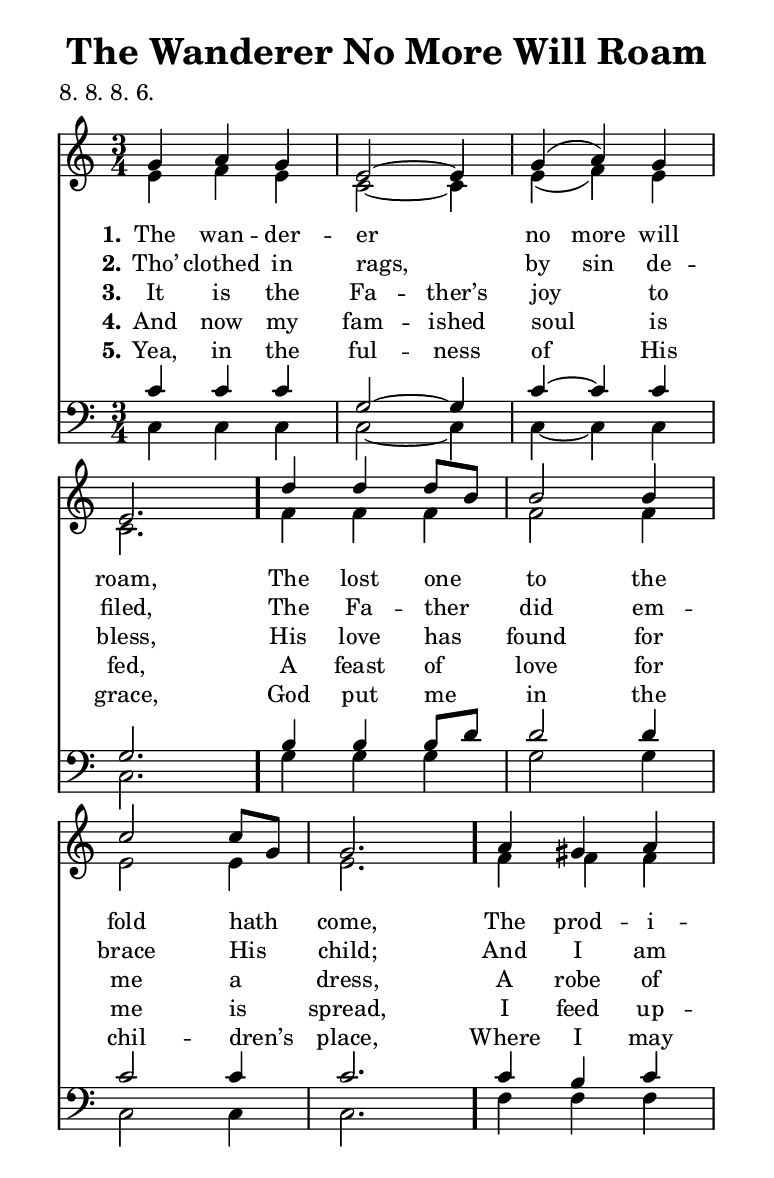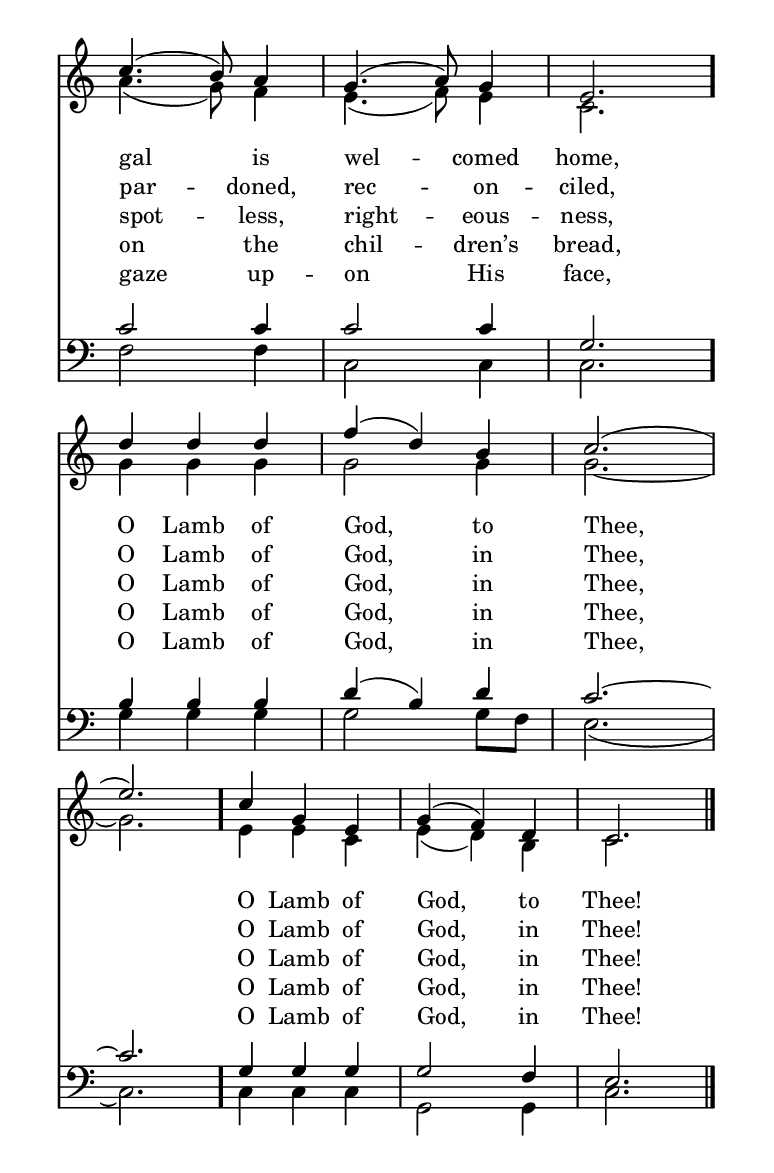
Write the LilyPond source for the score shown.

\include "common/global.ily"
\paper {
  \include "common/paper.ily"
  ragged-bottom = ##t
  ragged-last-bottom = ##t
  systems-per-page = 3
  %page-count = ##f
}

\header{
  hymnnumber = "45"
  title = "The Wanderer No More Will Roam"
  tunename = "Silent Night"
  meter = "8. 8. 8. 6."
  %poet = ""
  %composer = ""
  %copyright = ""
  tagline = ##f
}

% for fermata in MIDI
ta = { \tempo 4=100 }
tb = { \tempo 4=50  }

patternAA = { c4 c4 c4 | c2 ~ c4 | c4( c4) c4 | c2. }
patternAB = { c4 c4 c4 | c2 ~ c4 | c4 ~ c4 c4 | c2. }
patternBA = { c4 c4 c8[ c8] | c2 c4 | c2 c8[ c8] | c2. }
patternBB = { c4 c4 c4      | c2 c4 | c2 c4      | c2. }
patternBC = { c4 c4 c8[ c8] | c2 c4 | c2 c4      | c2. }
patternCA = { c4 c4 c4 | c4.( c8) c4 | c4.( c8) c4 | c2. }
patternCB = { c4 c4 c4 | c2       c4 | c2       c4 | c2. }
patternDA = { c4 c4 c4 | c4( c4) c4      | c2.( | c2.) }
patternDB = { c4 c4 c4 | c2      c4      | c2. ~ | c2. }
patternDC = { c4 c4 c4 | c4( c4) c4      | c2. ~ | c2. }
patternDD = { c4 c4 c4 | c2      c8[ c8] | c2.( | c2.) }
patternEA = { c4 c4 c4 | c4( c4) c4 | c2. }
patternEB = { c4 c4 c4 | c2      c4 | c2. }

global = {
  \include "common/overrides.ily"
  \override Staff.TimeSignature.style = #'()
  \time 3/4
  \override Score.MetronomeMark.transparent = ##t % hide all fermata changes too
  \ta
  \key c \major
  %\partial 4
  \autoBeamOff
}

notesSoprano = {
\global
\relative c'' {

  \changePitch \patternAA { g a g | e e | g a g | e }
  \changePitch \patternBA { d' d d b | b b | c c g | g }
  \changePitch \patternCA { a gis a | c b a | g a g | e }

  \changePitch \patternDA { d' d d | f d b | c | e }
  \changePitch \patternEA { c | g e | g f d | c }

  \bar "|."

}
}

notesAlto = {
\global
\relative e' {

  \changePitch \patternAA { e f e | c c | e f e | c }
  \changePitch \patternBB { f f f | f f | e e | e }
  \changePitch \patternCA { f f f | a g f | e f e | c }

  \changePitch \patternDB { g' g g | g g | g | g }
  \changePitch \patternEA { e e c | e d b | c }

}
}

notesTenor = {
\global
\relative a {

  \changePitch \patternAB { c c c | g g | c c c | g }
  \changePitch \patternBC { b b b d | d d | c c | c }
  \changePitch \patternCB { c b c | c c | c c | g }

  \changePitch \patternDC { b b b | d b d | c | c }
  \changePitch \patternEB { g g g | g f | e }

}
}

notesBass = {
\global
\relative f {

  \changePitch \patternAB { c c c | c c | c c c | c }
  \changePitch \patternBB { g' g g | g g | c, c | c }
  \changePitch \patternCB { f f f | f f | c c | c }

  \changePitch \patternDD { g' g g | g g f | e | c }
  \changePitch \patternEB { c c c | g g | c }

}
}

wordsA = \lyricmode {
\set stanza = "1."

The wan -- der -- er { \mon } no more { \moff } will roam, \bar "."
The lost one to the fold hath come, \bar "."
The prod -- i -- gal is wel -- comed home, \bar "." \break
O Lamb of God, to Thee, \bar "."
O Lamb of God, to Thee! \bar "."

}

wordsB = \lyricmode {
\set stanza = "2."

Tho’ clothed in rags, { \mon } by sin { \moff } de -- filed,
The Fa -- ther did em -- brace His child;
And I am par -- doned, rec -- on -- ciled,
O Lamb of God, in Thee,
O Lamb of God, in Thee!

}

wordsC = \lyricmode {
\set stanza = "3."

It is the { \mon } Fa -- ther’s { \moff } joy to bless,
His love has found for me a dress,
A robe of spot -- less, right -- eous -- ness,
O Lamb of God, in Thee,
O Lamb of God, in Thee!

}

wordsD = \lyricmode {
\set stanza = "4."

And now my { \mon } fam -- ished { \moff } soul is fed,
A feast of love for me is spread,
I feed up -- on the chil -- dren’s bread,
O Lamb of God, in Thee,
O Lamb of God, in Thee!

}

wordsE = \lyricmode {
\set stanza = "5."

Yea, in the { \mon } ful -- ness { \moff } of His grace,
God put me in the chil -- dren’s place,
Where I may gaze up -- on His face,
O Lamb of God, in Thee,
O Lamb of God, in Thee!

}

\score {
  \context ChoirStaff <<
    \context Staff = upper <<
      \set ChoirStaff.systemStartDelimiter = #'SystemStartBar
      \context Voice  = sopranos { \voiceOne << \notesSoprano >> }
      \context Voice  = altos { \voiceTwo << \notesAlto >> }
      \context Lyrics = one   \lyricsto sopranos \wordsA
      \context Lyrics = two   \lyricsto sopranos \wordsB
      \context Lyrics = three \lyricsto sopranos \wordsC
      \context Lyrics = four  \lyricsto sopranos \wordsD
      \context Lyrics = five  \lyricsto sopranos \wordsE
    >>
    \context Staff = men <<
      \clef bass
      \context Voice  = tenors { \voiceOne << \notesTenor >> }
      \context Voice  = basses { \voiceTwo << \notesBass >> }
    >>
  >>
  \layout {
    \include "common/layout.ily"
  }
  \midi{
    \include "common/midi.ily"
  }
}

\version "2.18.0"  % necessary for upgrading to future LilyPond versions.

% vi:set et ts=2 sw=2 ai nocindent syntax=lilypond:
